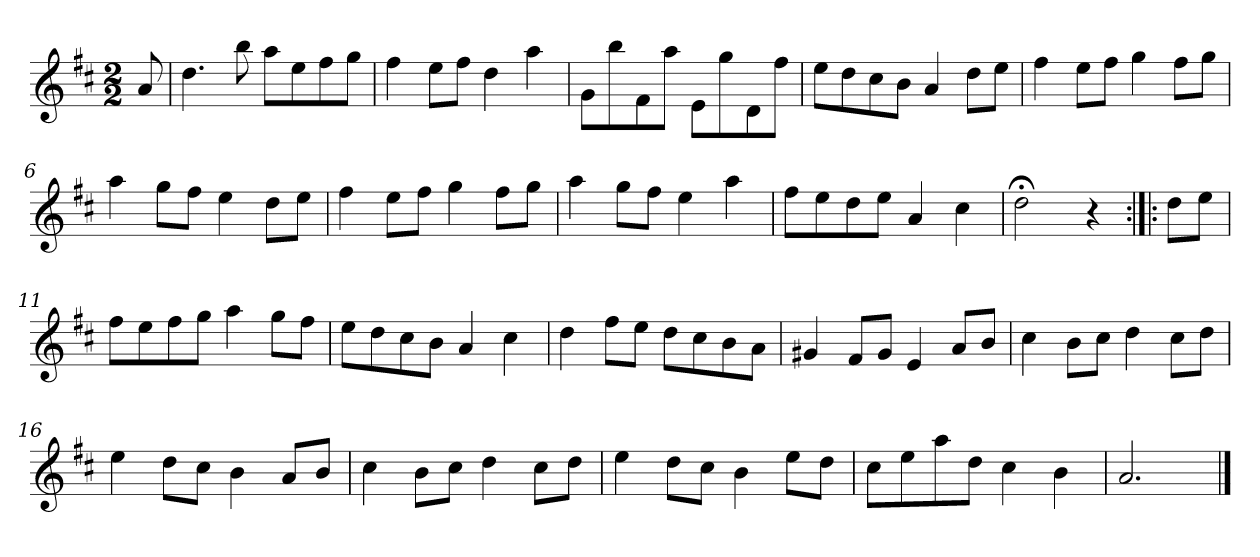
**kern
*part1
*staff1
*clefG2
*k[f#c#]
*D:
*M2/2
*MM120
=
8a
=1
4.dd
8bb
8aa\L
8ee\
8ff#\
8gg\J
=2
4ff#
8ee\L
8ff#\J
4dd
4aa
=3
8g\L
8bb\
8f#\
8aa\J
8e\L
8gg\
8d\
8ff#\J
=4
8ee\L
8dd\
8cc#\
8b\J
4a
8dd\L
8ee\J
=5
4ff#
8ee\L
8ff#\J
4gg
8ff#\L
8gg\J
=6
4aa
8gg\L
8ff#\J
4ee
8dd\L
8ee\J
=7
4ff#
8ee\L
8ff#\J
4gg
8ff#\L
8gg\J
=8
4aa
8gg\L
8ff#\J
4ee
4aa
=9
8ff#\L
8ee\
8dd\
8ee\J
4a
4cc#
=10
2dd;<
4r
=:|!|:
8dd\L
8ee\J
=11
8ff#\L
8ee\
8ff#\
8gg\J
4aa
8gg\L
8ff#\J
=12
8ee\L
8dd\
8cc#\
8b\J
4a
4cc#
=13
4dd
8ff#\L
8ee\J
8dd\L
8cc#\
8b\
8a\J
=14
4g#X
8f#/L
8g#/J
4e
8a/L
8b/J
=15
4cc#
8b\L
8cc#\J
4dd
8cc#\L
8dd\J
=16
4ee
8dd\L
8cc#\J
4b
8a/L
8b/J
=17
4cc#
8b\L
8cc#\J
4dd
8cc#\L
8dd\J
=18
4ee
8dd\L
8cc#\J
4b
8ee\L
8dd\J
=19
8cc#\L
8ee\
8aa\
8dd\J
4cc#
4b
=20
2.a
==
*-
